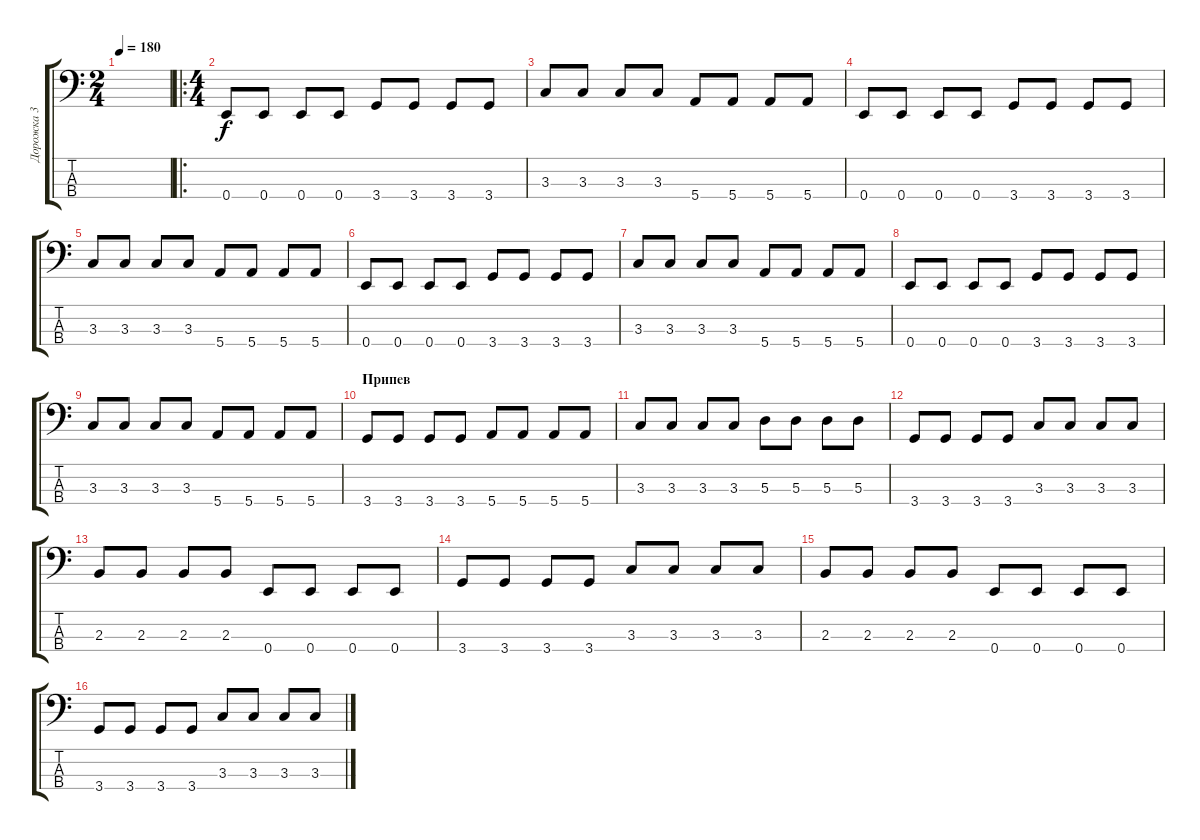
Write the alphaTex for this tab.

\track ("Дорожка 3" "Дорожка 3") {instrument electricbassfinger}
\staff {score tabs}
\tuning (G2 D2 A1 E1) {hide}
\ts (2 4)
\tempo 180
\clef f4
\ks c
|
\ro
\ts (4 4)
0.4.8 0.4.8 0.4.8 0.4.8 3.4.8 3.4.8 3.4.8 3.4.8 |
3.3.8 3.3.8 3.3.8 3.3.8 5.4.8 5.4.8 5.4.8 5.4.8 |
0.4.8 0.4.8 0.4.8 0.4.8 3.4.8 3.4.8 3.4.8 3.4.8 |
3.3.8 3.3.8 3.3.8 3.3.8 5.4.8 5.4.8 5.4.8 5.4.8 |
0.4.8 0.4.8 0.4.8 0.4.8 3.4.8 3.4.8 3.4.8 3.4.8 |
3.3.8 3.3.8 3.3.8 3.3.8 5.4.8 5.4.8 5.4.8 5.4.8 |
0.4.8 0.4.8 0.4.8 0.4.8 3.4.8 3.4.8 3.4.8 3.4.8 |
3.3.8 3.3.8 3.3.8 3.3.8 5.4.8 5.4.8 5.4.8 5.4.8 |
\section ("" "Припев")
3.4.8 3.4.8 3.4.8 3.4.8 5.4.8 5.4.8 5.4.8 5.4.8 |
3.3.8 3.3.8 3.3.8 3.3.8 5.3.8 5.3.8 5.3.8 5.3.8 |
3.4.8 3.4.8 3.4.8 3.4.8 3.3.8 3.3.8 3.3.8 3.3.8 |
2.3.8 2.3.8 2.3.8 2.3.8 0.4.8 0.4.8 0.4.8 0.4.8 |
3.4.8 3.4.8 3.4.8 3.4.8 3.3.8 3.3.8 3.3.8 3.3.8 |
2.3.8 2.3.8 2.3.8 2.3.8 0.4.8 0.4.8 0.4.8 0.4.8 |
3.4.8 3.4.8 3.4.8 3.4.8 3.3.8 3.3.8 3.3.8 3.3.8
